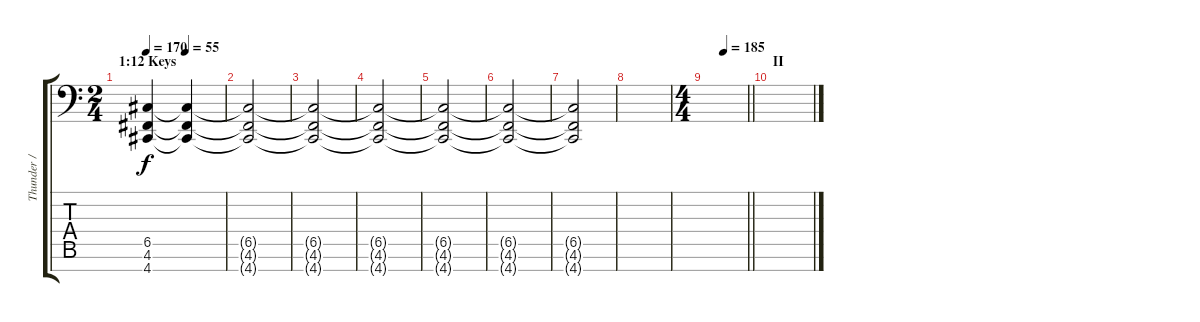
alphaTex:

\track ("Thunder / Rain" "Thunder / ") {instrument gunshot}
\staff {score tabs}
\tuning (D4 A3 F3 C3 G2 D2 A1) {hide}
\ts (2 4)
\section ("" "1:12 Keys")
\tempo 170
\tempo (55 0.5)
\clef f4
\ks c
(6.5 4.6 4.7).4{dy f instrument gunshot} (6.5{t} 4.6{t} 4.7{t}).4 |
(6.5{t} 4.6{t} 4.7{t}).2 |
(6.5{t} 4.6{t} 4.7{t}).2 |
(6.5{t} 4.6{t} 4.7{t}).2 |
(6.5{t} 4.6{t} 4.7{t}).2 |
(6.5{t} 4.6{t} 4.7{t}).2 |
(6.5{t} 4.6{t} 4.7{t}).2 |
|
\ts (4 4)
\tempo (185 0.4375)
\barLineRight lightlight
|
\section ("" "II")
